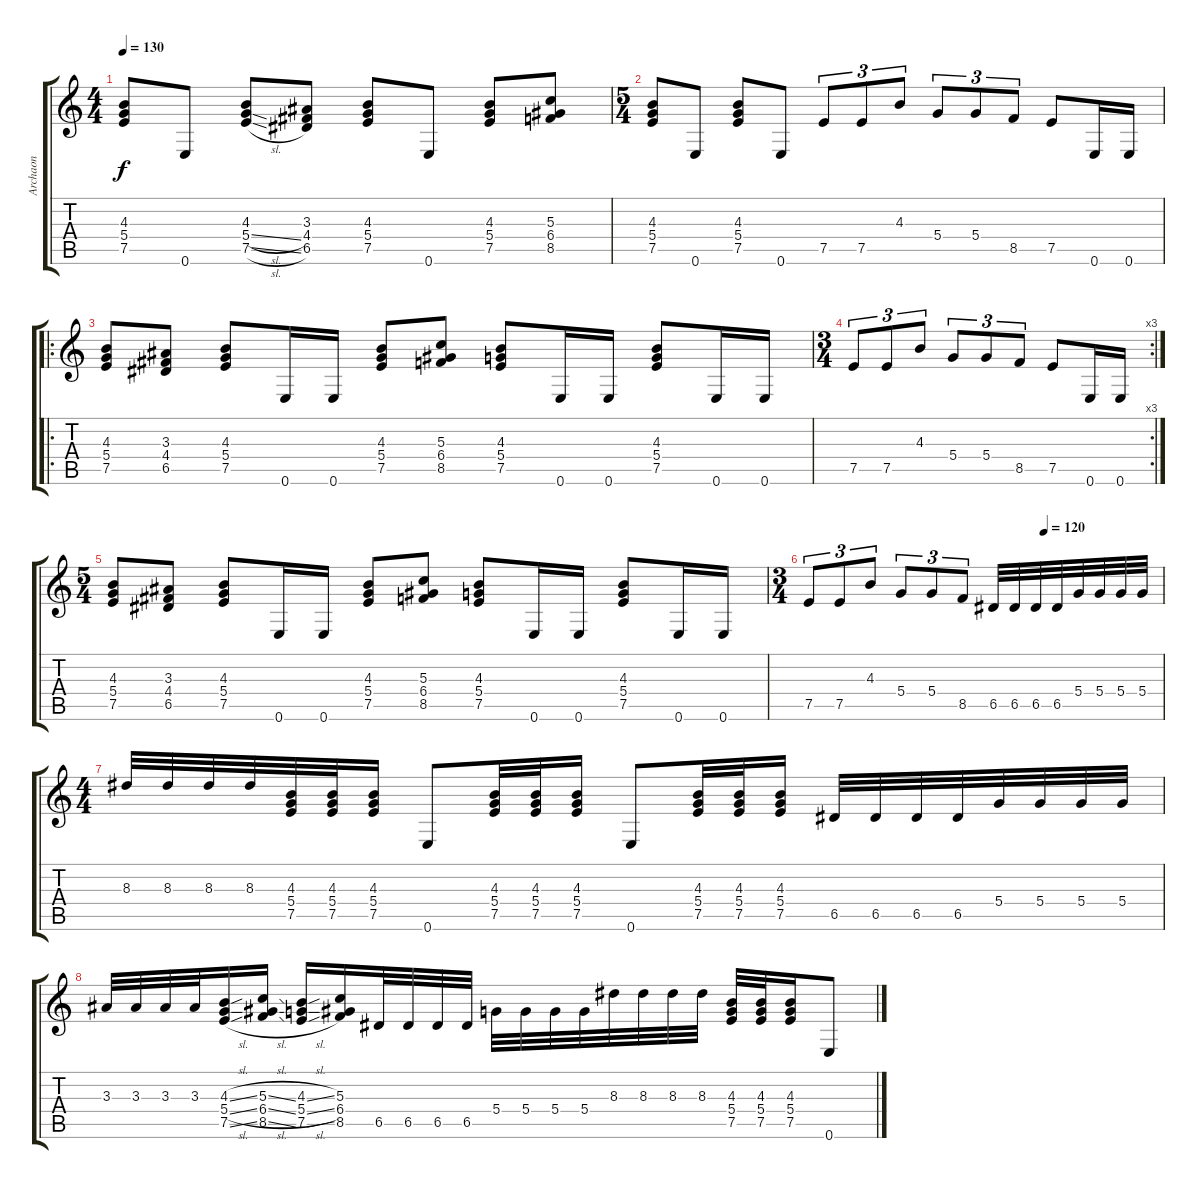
\track ("Archaon" "Archaon") {instrument distortionguitar}
\staff {score tabs}
\tuning (E4 B3 G3 D3 A2 E2) {hide}
\ts (4 4)
\tempo 130
\clef g2
\ks c
(4.3 5.4 7.5).8{dy f} 0.6.8 (4.3 5.4{sl} 7.5{sl}).8 (3.3 4.4 6.5).8 (4.3 5.4 7.5).8 0.6.8 (4.3 5.4 7.5).8 (5.3 6.4 8.5).8 |
\ts (5 4)
(4.3 5.4 7.5).8 0.6.8 (4.3 5.4 7.5).8 0.6.8 7.5.8{tu (3 2)} 7.5.8{tu (3 2)} 4.3.8{tu (3 2)} 5.4.8{tu (3 2)} 5.4.8{tu (3 2)} 8.5.8{tu (3 2)} 7.5.8 0.6.16 0.6.16 |
\ro
(4.3 5.4 7.5).8 (3.3 4.4 6.5).8 (4.3 5.4 7.5).8 0.6.16 0.6.16 (4.3 5.4 7.5).8 (5.3 6.4 8.5).8 (4.3 5.4 7.5).8 0.6.16 0.6.16 (4.3 5.4 7.5).8 0.6.16 0.6.16 |
\rc 3
\ts (3 4)
7.5.8{tu (3 2)} 7.5.8{tu (3 2)} 4.3.8{tu (3 2)} 5.4.8{tu (3 2)} 5.4.8{tu (3 2)} 8.5.8{tu (3 2)} 7.5.8 0.6.16 0.6.16 |
\ts (5 4)
(4.3 5.4 7.5).8 (3.3 4.4 6.5).8 (4.3 5.4 7.5).8 0.6.16 0.6.16 (4.3 5.4 7.5).8 (5.3 6.4 8.5).8 (4.3 5.4 7.5).8 0.6.16 0.6.16 (4.3 5.4 7.5).8 0.6.16 0.6.16 |
\ts (3 4)
\tempo (120 0.6666666666666666)
7.5.8{tu (3 2)} 7.5.8{tu (3 2)} 4.3.8{tu (3 2)} 5.4.8{tu (3 2)} 5.4.8{tu (3 2)} 8.5.8{tu (3 2)} 6.5.32 6.5.32 6.5.32 6.5.32 5.4.32 5.4.32 5.4.32 5.4.32 |
\ts (4 4)
8.3.32 8.3.32 8.3.32 8.3.32 (4.3 5.4 7.5).32 (4.3 5.4 7.5).32 (4.3 5.4 7.5).16 0.6.8 (4.3 5.4 7.5).32 (4.3 5.4 7.5).32 (4.3 5.4 7.5).16 0.6.8 (4.3 5.4 7.5).32 (4.3 5.4 7.5).32 (4.3 5.4 7.5).16 6.5.32 6.5.32 6.5.32 6.5.32 5.4.32 5.4.32 5.4.32 5.4.32 |
3.3.32 3.3.32 3.3.32 3.3.32 (4.3{sl} 5.4{sl} 7.5{sl}).16 (5.3{sl} 6.4{sl} 8.5{sl}).16 (4.3{sl} 5.4{sl} 7.5{sl}).16 (5.3 6.4 8.5).16 6.5.32 6.5.32 6.5.32 6.5.32 5.4.32 5.4.32 5.4.32 5.4.32 8.3.32 8.3.32 8.3.32 8.3.32 (4.3 5.4 7.5).32 (4.3 5.4 7.5).32 (4.3 5.4 7.5).16 0.6.8
